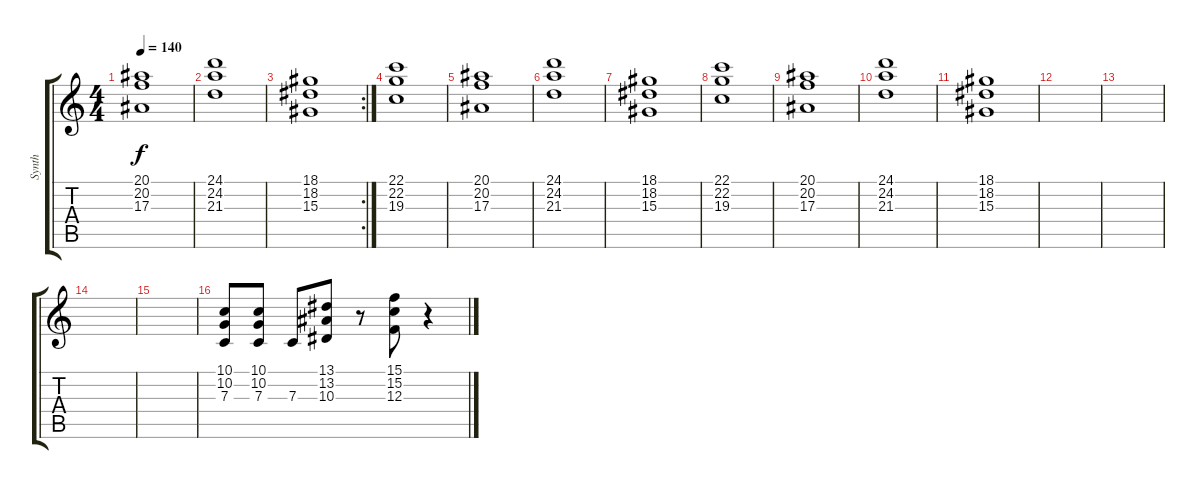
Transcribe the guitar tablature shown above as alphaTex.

\track ("Synth" "Synth") {instrument pad2warm}
\staff {score tabs}
\tuning (D4 A3 F3 C3 G2 C2) {hide}
\ts (4 4)
\tempo 140
\clef g2
\ks c
(20.1 20.2 17.3).1{dy f} |
(24.1 24.2 21.3).1 |
\rc 2
(18.1 18.2 15.3).1 |
(22.1 22.2 19.3).1 |
(20.1 20.2 17.3).1 |
(24.1 24.2 21.3).1 |
(18.1 18.2 15.3).1 |
(22.1 22.2 19.3).1 |
(20.1 20.2 17.3).1 |
(24.1 24.2 21.3).1 |
(18.1 18.2 15.3).1 |
|
|
|
|
(10.1 10.2 7.3).8{instrument lead2sawtooth} (10.1 10.2 7.3).8 7.3.8 (13.1 13.2 10.3).8 r.8 (15.1 15.2 12.3).8 r.4
